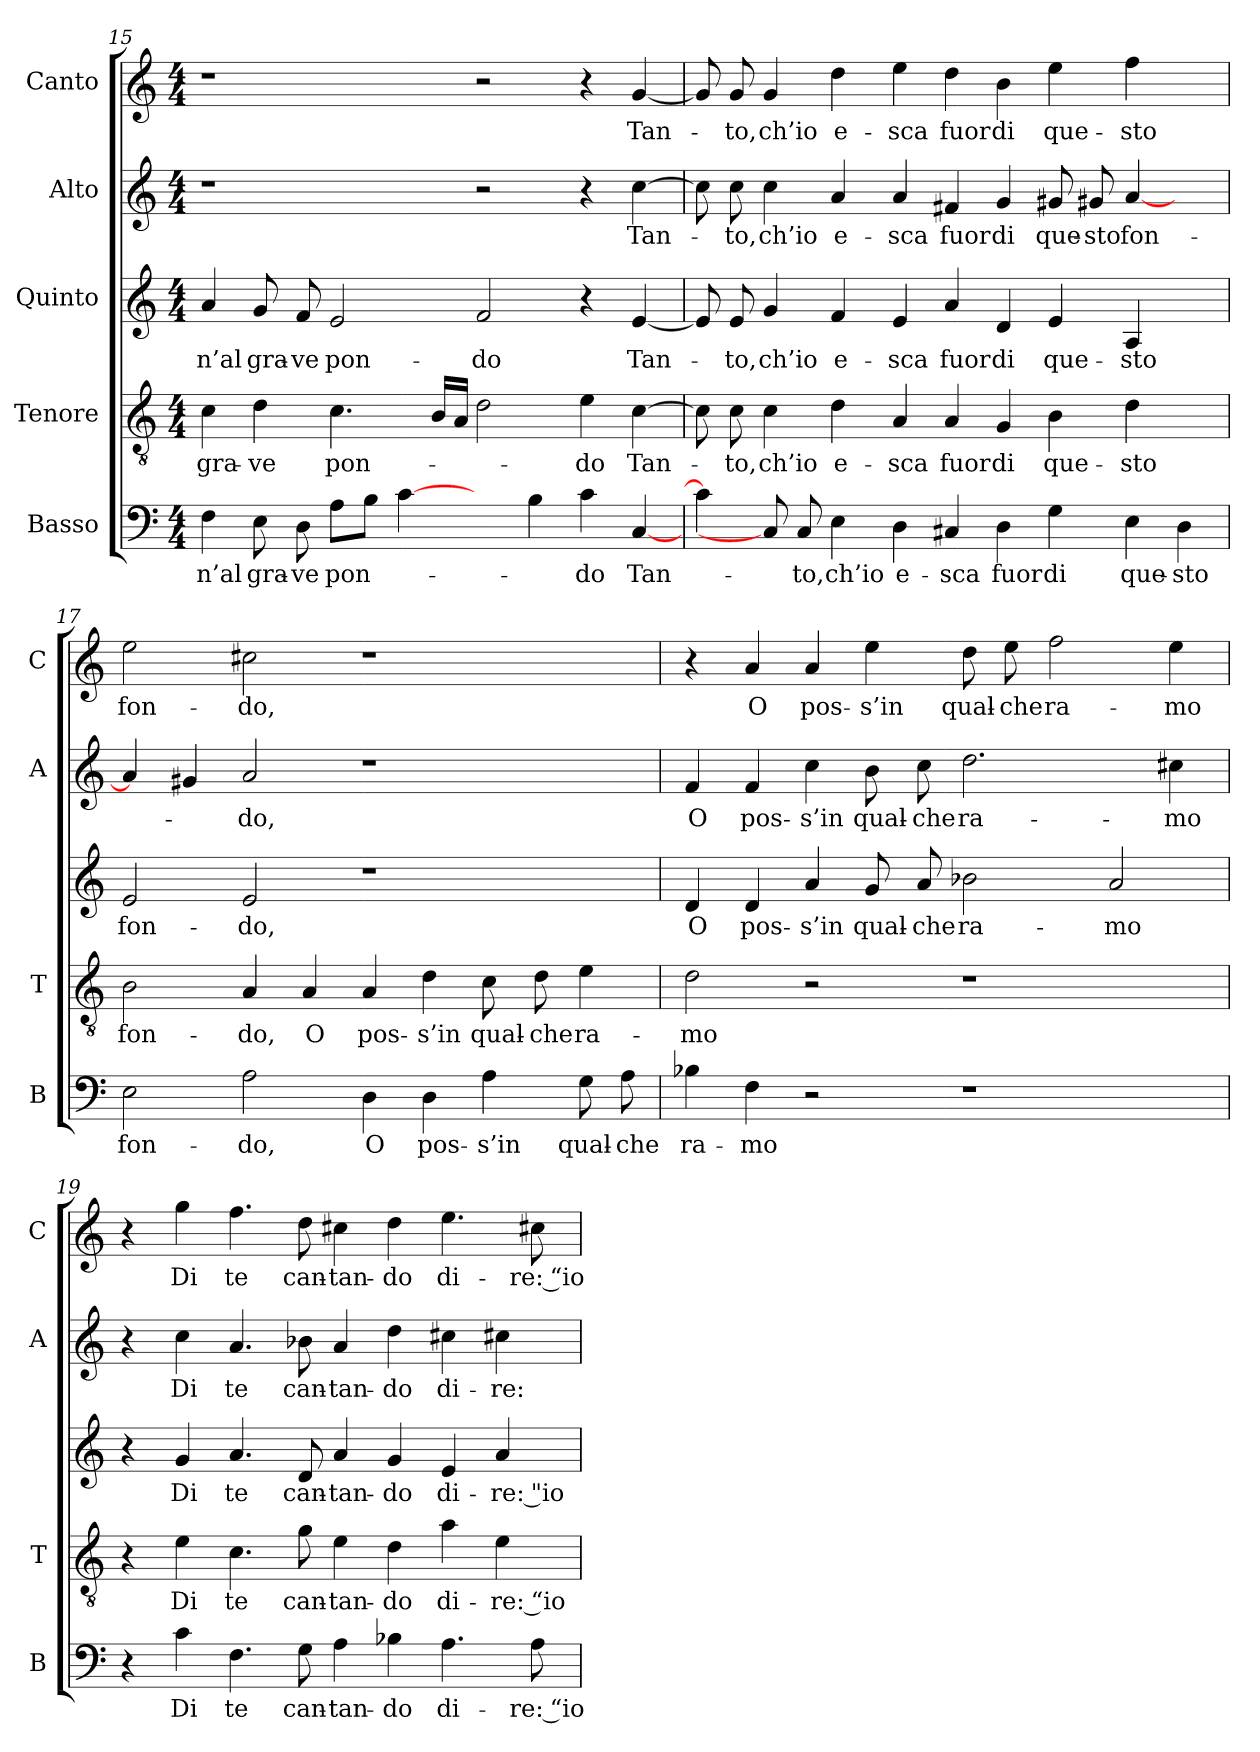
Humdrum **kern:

**kern	**text	**kern	**text	**kern	**text	**kern	**text	**kern	**text
*part5	*part5	*part4	*part4	*part3	*part3	*part2	*part2	*part1	*part1
*staff5	*staff5	*staff4	*staff4	*staff3	*staff3	*staff2	*staff2	*staff1	*staff1
*I"Basso	*	*I"Tenore	*	*I"Quinto	*	*I"Alto	*	*I"Canto	*
*I'B	*	*I'T	*	*	*	*I'A	*	*I'C	*
*clefF4	*	*clefGv2	*	*clefG2	*	*clefG2	*	*clefG2	*
*k[]	*	*k[]	*	*k[]	*	*k[]	*	*k[]	*
*M4/4	*	*M4/4	*	*M4/4	*	*M4/4	*	*M4/4	*
=15	=15	=15	=15	=15	=15	=15	=15	=15	=15
4F	-n’al	4c	gra-	4a	-n’al	1r	.	1r	.
8E	gra-	4d	-ve	8g	gra-	.	.	.	.
8D	-ve	.	.	8f	-ve	.	.	.	.
8AL	pon-	4.c	pon-	2e	pon-	.	.	.	.
8BJ	.	.	.	.	.	.	.	.	.
[4c	.	.	.	.	.	.	.	.	.
.	.	16BLL	.	.	.	.	.	.	.
.	.	16AJJ	.	.	.	.	.	.	.
4ryy	.	2d	.	2f	-do	2r	.	2r	.
4B	.	.	.	.	.	.	.	.	.
4c	-do	4e	-do	4r	.	4r	.	4r	.
[4C	Tan-	[4c	Tan-	[4e	Tan-	[4cc	Tan-	[4g	Tan-
=16	=16	=16	=16	=16	=16	=16	=16	=16	=16
4c]	.	8c]	.	8e]	.	8cc]	.	8g]	.
.	.	8c	-to,	8e	-to,	8cc	-to,	8g	-to,
8C]	.	4c	ch’io	4g	ch’io	4cc	ch’io	4g	ch’io
8C	-to,	.	.	.	.	.	.	.	.
4E	ch’io	4d	e-	4f	e-	4a	e-	4dd	e-
4D	e-	4A	-sca	4e	-sca	4a	-sca	4ee	-sca
4C#X	-sca	4A	fuor	4a	fuor	4f#X	fuor	4dd	fuor
4D	fuor	4G	di	4d	di	4g	di	4b	di
4G	di	4B	que-	4e	que-	8g#X	que-	4ee	que-
.	.	.	.	.	.	8g#X	-sto	.	.
4E	que-	4d	-sto	4A	-sto	[4a	fon-	4ff	-sto
4D	-sto	4ryy	.	4ryy	.	4ryy	.	4ryy	.
=17	=17	=17	=17	=17	=17	=17	=17	=17	=17
2E	fon-	2B	fon-	2e	fon-	4a]	.	2ee	fon-
.	.	.	.	.	.	4g#X	.	.	.
2A	-do,	4A	-do,	2e	-do,	2a	-do,	2cc#X	-do,
.	.	4A	O	.	.	.	.	.	.
4D	O	4A	pos-	1r	.	1r	.	1r	.
4D	pos-	4d	-s’in	.	.	.	.	.	.
4A	-s’in	8c	qual-	.	.	.	.	.	.
.	.	8d	-che	.	.	.	.	.	.
8G	qual-	4e	ra-	.	.	.	.	.	.
8A	-che	.	.	.	.	.	.	.	.
=18	=18	=18	=18	=18	=18	=18	=18	=18	=18
4B-X	ra-	2d	-mo	4d	O	4f	O	4r	.
4F	-mo	.	.	4d	pos-	4f	pos-	4a	O
2r	.	2r	.	4a	-s’in	4cc	-s’in	4a	pos-
.	.	.	.	8g	qual-	8b	qual-	4ee	-s’in
.	.	.	.	8a	-che	8cc	-che	.	.
1r	.	1r	.	2b-X	ra-	2.dd	ra-	8dd	qual-
.	.	.	.	.	.	.	.	8ee	-che
.	.	.	.	.	.	.	.	2ff	ra-
.	.	.	.	2a	-mo	.	.	.	.
.	.	.	.	.	.	4cc#X	-mo	4ee	-mo
=19	=19	=19	=19	=19	=19	=19	=19	=19	=19
4r	.	4r	.	4r	.	4r	.	4r	.
4c	Di	4e	Di	4g	Di	4cc	Di	4gg	Di
4.F	te	4.c	te	4.a	te	4.a	te	4.ff	te
8G	can-	8g	can-	8d	can-	8b-X	can-	8dd	can-
4A	-tan-	4e	-tan-	4a	-tan-	4a	-tan-	4cc#X	-tan-
4B-X	-do	4d	-do	4g	-do	4dd	-do	4dd	-do
4.A	di-	4a	di-	4e	di-	4cc#X	di-	4.ee	di-
.	.	4e	-re: “io	4a	-re: "io	4cc#X	-re:	.	.
8A	-re: “io	.	.	.	.	.	.	8cc#X	-re: “io
=	=	=	=	=	=	=	=	=	=
*-	*-	*-	*-	*-	*-	*-	*-	*-	*-
